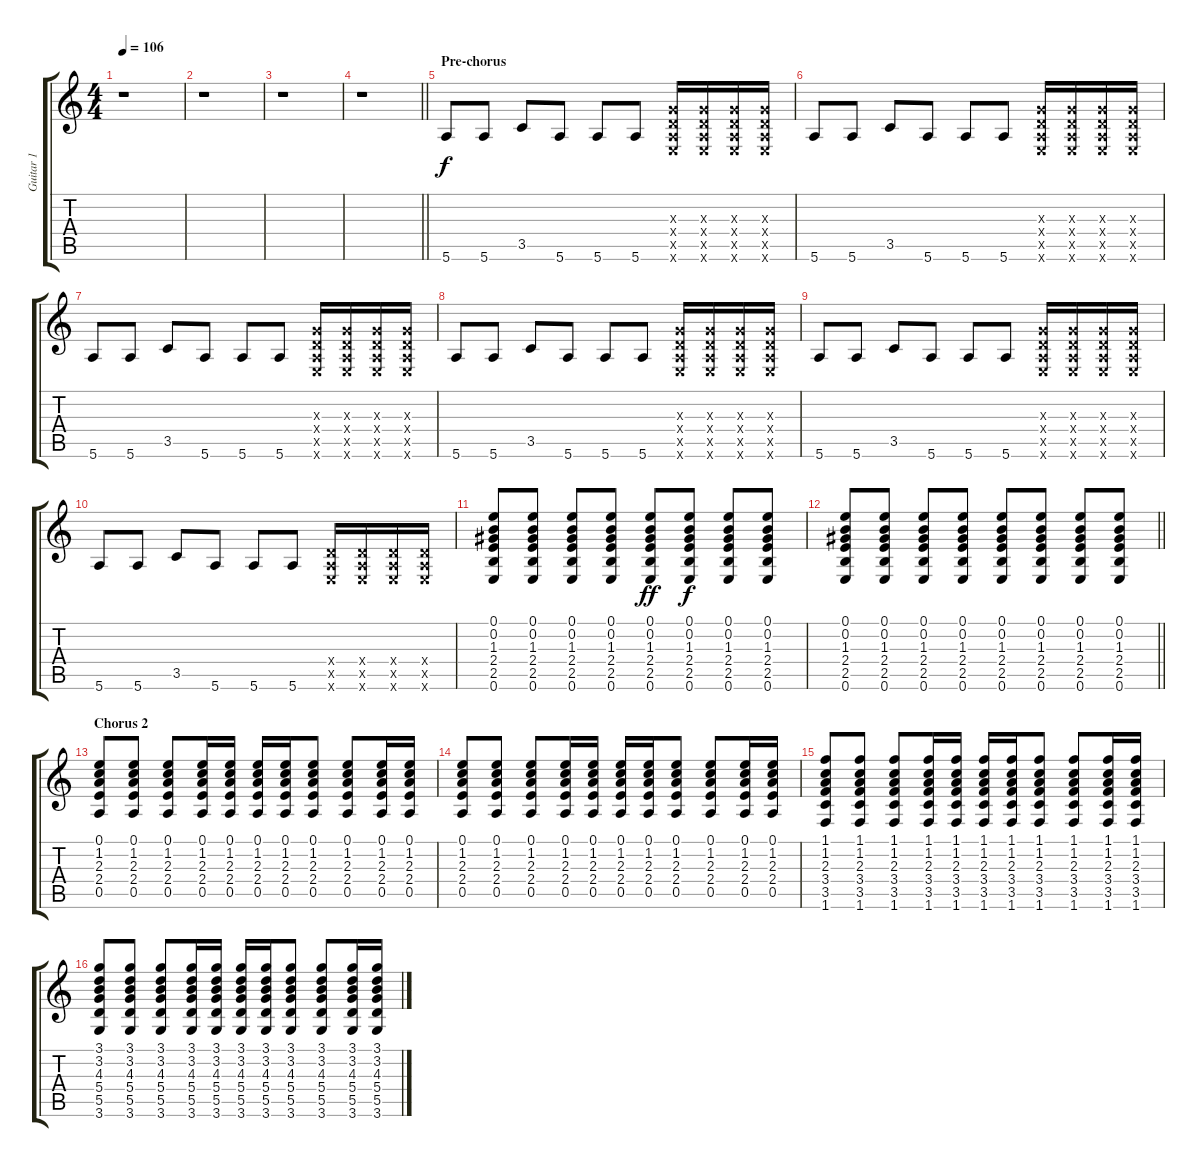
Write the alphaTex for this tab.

\track ("Guitar 1" "Guitar 1") {instrument distortionguitar}
\staff {score tabs}
\tuning (E4 B3 G3 D3 A2 E2) {hide}
\ts (4 4)
\tempo 106
\clef g2
\ks c
r.1{dy f} |
r.1 |
r.1 |
\barLineRight lightlight
r.1 |
\section ("" "Pre-chorus")
5.6.8{volume 11 balance 11 instrument distortionguitar} 5.6.8 3.5.8 5.6.8 5.6.8 5.6.8 (0.3{x} 0.4{x} 0.5{x} 0.6{x}).16 (0.3{x} 0.4{x} 0.5{x} 0.6{x}).16 (0.3{x} 0.4{x} 0.5{x} 0.6{x}).16 (0.3{x} 0.4{x} 0.5{x} 0.6{x}).16 |
5.6.8 5.6.8 3.5.8 5.6.8 5.6.8 5.6.8 (0.3{x} 0.4{x} 0.5{x} 0.6{x}).16 (0.3{x} 0.4{x} 0.5{x} 0.6{x}).16 (0.3{x} 0.4{x} 0.5{x} 0.6{x}).16 (0.3{x} 0.4{x} 0.5{x} 0.6{x}).16 |
5.6.8 5.6.8 3.5.8 5.6.8 5.6.8 5.6.8 (0.3{x} 0.4{x} 0.5{x} 0.6{x}).16 (0.3{x} 0.4{x} 0.5{x} 0.6{x}).16 (0.3{x} 0.4{x} 0.5{x} 0.6{x}).16 (0.3{x} 0.4{x} 0.5{x} 0.6{x}).16 |
5.6.8 5.6.8 3.5.8 5.6.8 5.6.8 5.6.8 (0.3{x} 0.4{x} 0.5{x} 0.6{x}).16 (0.3{x} 0.4{x} 0.5{x} 0.6{x}).16 (0.3{x} 0.4{x} 0.5{x} 0.6{x}).16 (0.3{x} 0.4{x} 0.5{x} 0.6{x}).16 |
5.6.8 5.6.8 3.5.8 5.6.8 5.6.8 5.6.8 (0.3{x} 0.4{x} 0.5{x} 0.6{x}).16 (0.3{x} 0.4{x} 0.5{x} 0.6{x}).16 (0.3{x} 0.4{x} 0.5{x} 0.6{x}).16 (0.3{x} 0.4{x} 0.5{x} 0.6{x}).16 |
5.6.8 5.6.8 3.5.8 5.6.8 5.6.8 5.6.8 (0.4{x} 0.5{x} 0.6{x}).16 (0.4{x} 0.5{x} 0.6{x}).16 (0.4{x} 0.5{x} 0.6{x}).16 (0.4{x} 0.5{x} 0.6{x}).16 |
(0.1 0.2 1.3 2.4 2.5 0.6).8{volume 8 instrument distortionguitar} (0.1 0.2 1.3 2.4 2.5 0.6).8 (0.1 0.2 1.3 2.4 2.5 0.6).8{volume 9 instrument distortionguitar} (0.1 0.2 1.3 2.4 2.5 0.6).8 (0.1 0.2 1.3 2.4 2.5 0.6).8{dy ff} (0.1 0.2 1.3 2.4 2.5 0.6).8{dy f} (0.1 0.2 1.3 2.4 2.5 0.6).8 (0.1 0.2 1.3 2.4 2.5 0.6).8 |
\barLineRight lightlight
(0.1 0.2 1.3 2.4 2.5 0.6).8 (0.1 0.2 1.3 2.4 2.5 0.6).8 (0.1 0.2 1.3 2.4 2.5 0.6).8 (0.1 0.2 1.3 2.4 2.5 0.6).8 (0.1 0.2 1.3 2.4 2.5 0.6).8 (0.1 0.2 1.3 2.4 2.5 0.6).8 (0.1 0.2 1.3 2.4 2.5 0.6).8 (0.1 0.2 1.3 2.4 2.5 0.6).8 |
\section ("" "Chorus 2")
(0.1 1.2 2.3 2.4 0.5).8{volume 7 balance 4 instrument overdrivenguitar} (0.1 1.2 2.3 2.4 0.5).8 (0.1 1.2 2.3 2.4 0.5).8 (0.1 1.2 2.3 2.4 0.5).16 (0.1 1.2 2.3 2.4 0.5).16 (0.1 1.2 2.3 2.4 0.5).16 (0.1 1.2 2.3 2.4 0.5).16 (0.1 1.2 2.3 2.4 0.5).8 (0.1 1.2 2.3 2.4 0.5).8 (0.1 1.2 2.3 2.4 0.5).16 (0.1 1.2 2.3 2.4 0.5).16 |
(0.1 1.2 2.3 2.4 0.5).8 (0.1 1.2 2.3 2.4 0.5).8 (0.1 1.2 2.3 2.4 0.5).8 (0.1 1.2 2.3 2.4 0.5).16 (0.1 1.2 2.3 2.4 0.5).16 (0.1 1.2 2.3 2.4 0.5).16 (0.1 1.2 2.3 2.4 0.5).16 (0.1 1.2 2.3 2.4 0.5).8 (0.1 1.2 2.3 2.4 0.5).8 (0.1 1.2 2.3 2.4 0.5).16 (0.1 1.2 2.3 2.4 0.5).16 |
(1.1 1.2 2.3 3.4 3.5 1.6).8{volume 7 balance 4} (1.1 1.2 2.3 3.4 3.5 1.6).8 (1.1 1.2 2.3 3.4 3.5 1.6).8 (1.1 1.2 2.3 3.4 3.5 1.6).16 (1.1 1.2 2.3 3.4 3.5 1.6).16 (1.1 1.2 2.3 3.4 3.5 1.6).16 (1.1 1.2 2.3 3.4 3.5 1.6).16 (1.1 1.2 2.3 3.4 3.5 1.6).8 (1.1 1.2 2.3 3.4 3.5 1.6).8 (1.1 1.2 2.3 3.4 3.5 1.6).16 (1.1 1.2 2.3 3.4 3.5 1.6).16 |
(3.1 3.2 4.3 5.4 5.5 3.6).8 (3.1 3.2 4.3 5.4 5.5 3.6).8 (3.1 3.2 4.3 5.4 5.5 3.6).8 (3.1 3.2 4.3 5.4 5.5 3.6).16 (3.1 3.2 4.3 5.4 5.5 3.6).16 (3.1 3.2 4.3 5.4 5.5 3.6).16 (3.1 3.2 4.3 5.4 5.5 3.6).16 (3.1 3.2 4.3 5.4 5.5 3.6).8 (3.1 3.2 4.3 5.4 5.5 3.6).8 (3.1 3.2 4.3 5.4 5.5 3.6).16 (3.1 3.2 4.3 5.4 5.5 3.6).16
